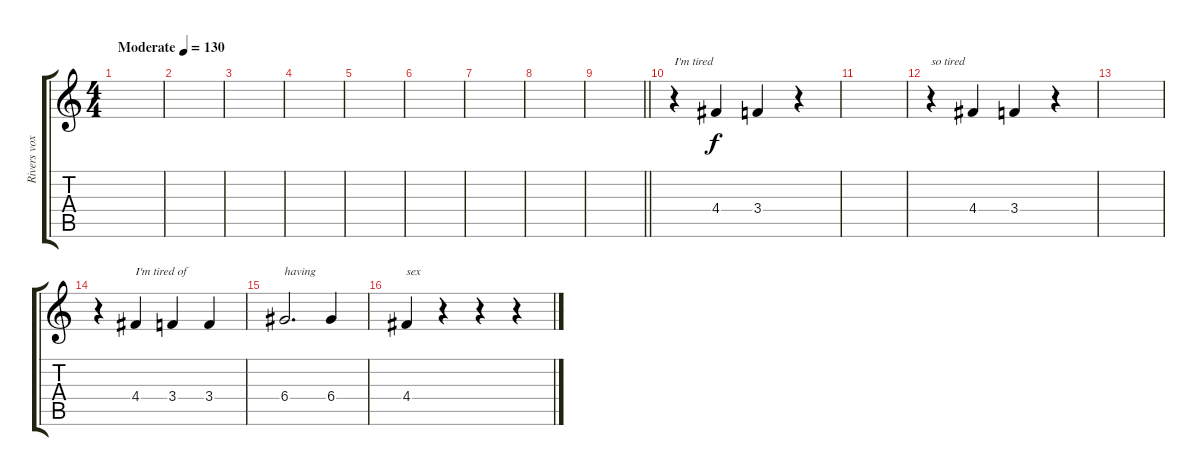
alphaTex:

\track ("Rivers vox" "Rivers vox") {instrument fretlessbass}
\staff {score tabs}
\tuning (E4 B3 G3 D3 A2 E2) {hide}
\ts (4 4)
\tempo (130 "Moderate")
\clef g2
\ks c
|
|
|
|
|
|
|
|
\barLineRight lightlight
|
r.4{txt "I'm tired"} 4.4.4 3.4.4 r.4 |
|
r.4{txt "so tired"} 4.4.4 3.4.4 r.4 |
|
r.4 4.4.4{txt "I'm tired of"} 3.4.4 3.4.4 |
6.4.2{d txt "having"} 6.4.4 |
4.4.4{txt "sex"} r.4 r.4 r.4
